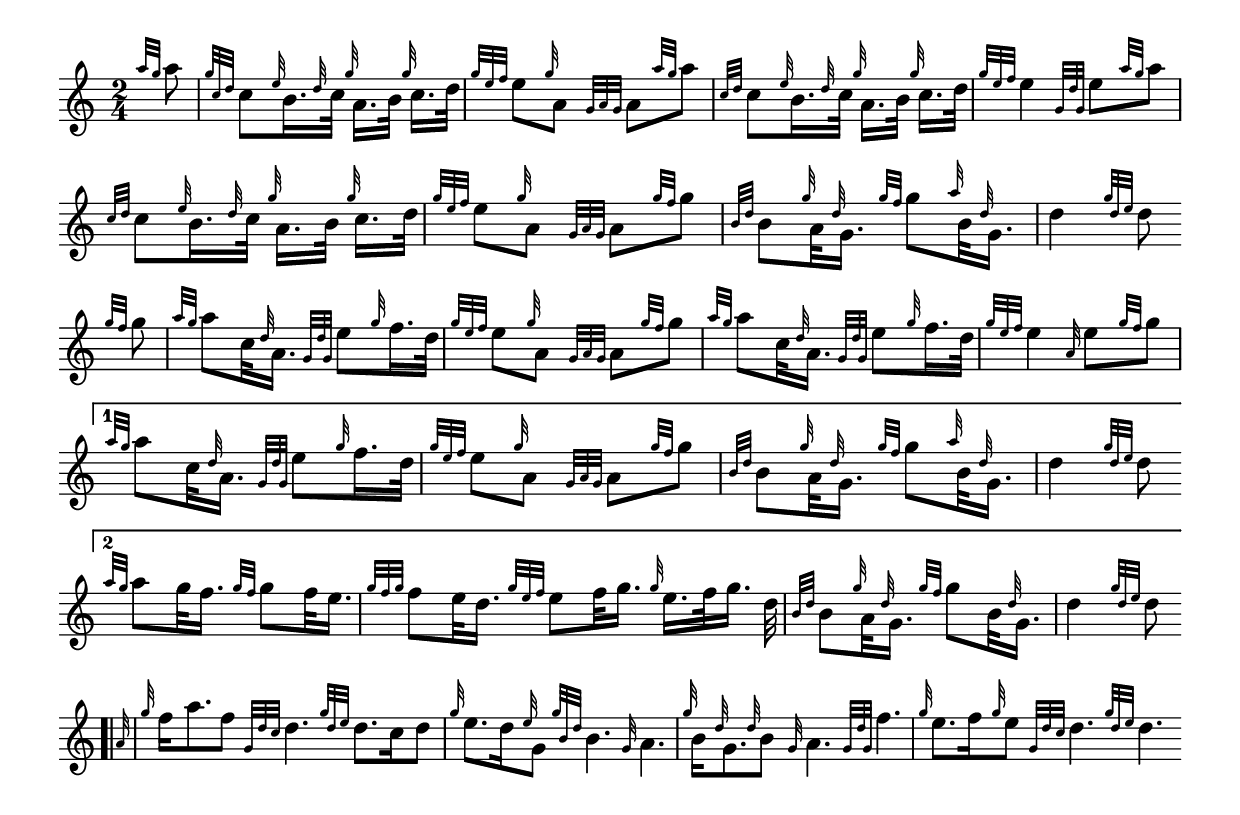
\include "bagpipe.ly"
melody = {
		\set Staff.midiInstrument = #"bagpipe"
		\hideKeySignature
		\cadenzaOn
		\once \override Score.BreakAlignment #'break-align-orders =
			#(make-vector 3 '(instrument-name
									left-edge
									ambitus
									span-bar
									breathing-sign
									clef
									key-signature
									time-signature
									staff-bar
									custos
									span-bar))
		\time 2/4
		\bar "|:" \dblA A8 \bar "|"
 \dblc c8 [ \gre b16. \grd c32 ] \grg a16. [ b32 ] \grg c16. [ d32 ] \bar "|"
 \dble e8 [ \grg a8 ] \wbirl a8 [ \dblA A8 ] \bar "|"
 \hdblc c8 [ \gre b16. \grd c32 ] \grg a16. [ b32 ] \grg c16. [ d32 ] \bar "|"
 \dble e4 \grip e8 [ \dblA A8 ] \bar "|" \break

 \hdblc c8 [ \gre b16. \grd c32 ] \grg a16. [ b32 ] \grg c16. [ d32 ] \bar "|"
 \dble e8 [ \grg a8 ] \wbirl a8 [ \dblg g8 ] \bar "|"
 \hdblb b8 [ \grg a32 \grd G16. ] \dblg g8 [ \grA b32 \grd G16. ] \bar "|"
 d4 \dbld d8 \bar ":|:" \break

 \dblg g8 \bar "|"
 \dblA A8 [ c32 \grd a16. ] \grip e8 [ \grg f16. d32 ] \bar "|"
 \dble e8 [ \grg a8 ] \wbirl a8 [ \dblg g8 ] \bar "|"
 \dblA A8 [ c32 \grd a16. ] \grip e8 [ \grg f16. d32 ] \bar "|"
 \dble e4 \gra e8 [ \dblg g8 ] \bar "|" \break

 \set Score.repeatCommands = #'((volta "1"))  \dblA A8 [ c32 \grd a16. ] \grip e8 [ \grg f16. d32 ] \bar "|"
 \dble e8 [ \grg a8 ] \wbirl a8 [ \dblg g8 ] \bar "|"
 \hdblb b8 [ \grg a32 \grd G16. ] \dblg g8 [ \grA b32 \grd G16. ] \bar "|"
 d4 \dbld d8 \set Score.repeatCommands = #'((volta #f)) \bar "|"
 \bar ":|" \break
 \set Score.repeatCommands = #'((volta "2"))  \dblA A8 [ g32 f16. ] \dblg g8 [ f32 e16. ] \bar "|"
 \dblf f8 [ e32 d16. ] \dble e8 [ f32 g16. ] \grg e16. [ f32 g16. ] d32 ] \bar "|"
 \hdblb b8 [ \grg a32 \grd G16. ] \dblg g8 [ b32 \grd G16. ] \bar "|"
 d4 \dbld d8 \set Score.repeatCommands = #'((volta #f)) \bar "|"
 \bar ".|" \break 
 \gra \bar "|." \set Score.repeatCommands = #'((volta #f)) \bar "|"
 \bar "|"
 \grg f16 [ A8. f8 ] \thrwd d4. \dbld d8. [ c16 d8 ] \bar "|"
 \grg e8. [ d16 \gre G8 ] \dblb b4. \grG a4. \bar "|"
 \grg b16 [ \grd G8. \grd b8 ] \grG a4. \grip f4. \bar "|"
 \grg e8. [ f16 \grg e8 ] \thrwd d4. \dbld d4. \bar ".|" \break 

			}

\score {
	\melody
	\layout {
	indent = 0.0\cm
	\context { \Score \remove "Bar_number_engraver" }
	}
	\header {
	title = "Mackenzie Highlanders"
	meter = "March on the Colours / Fall In"
	arranger = ""
	}
	
}

